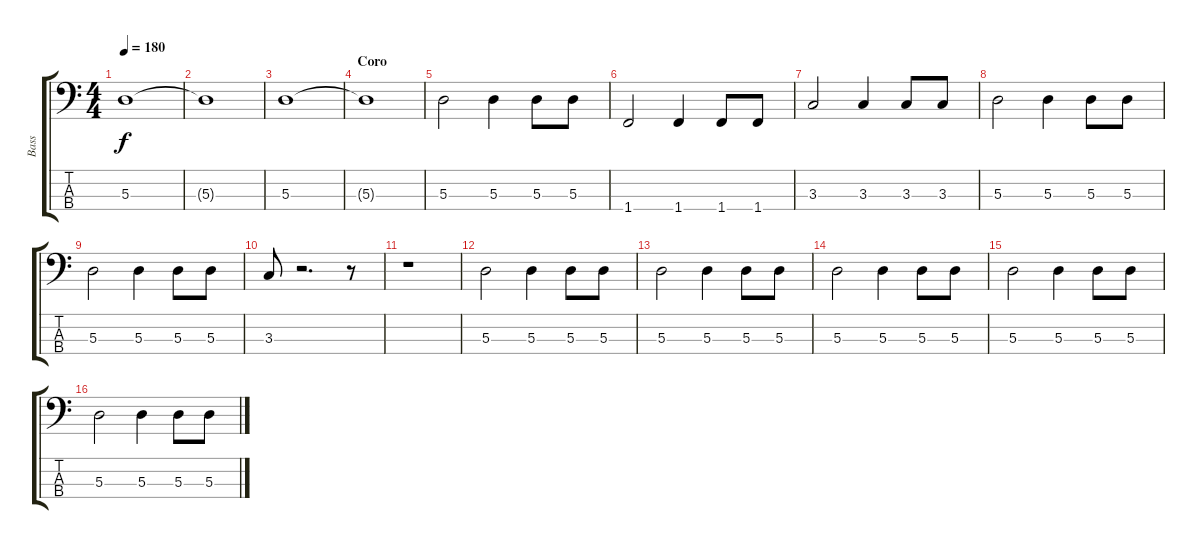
\track ("Bass" "Bass") {instrument electricbassfinger}
\staff {score tabs}
\tuning (G2 D2 A1 E1) {hide}
\ts (4 4)
\tempo 180
\clef f4
\ks c
5.3.1{dy f} |
5.3{t}.1 |
5.3.1 |
\section ("" "Coro")
5.3{t}.1 |
5.3.2 5.3.4 5.3.8 5.3.8 |
1.4.2 1.4.4 1.4.8 1.4.8 |
3.3.2 3.3.4 3.3.8 3.3.8 |
5.3.2 5.3.4 5.3.8 5.3.8 |
5.3.2 5.3.4 5.3.8 5.3.8 |
3.3.8 r.2{d} r.8 |
r.1 |
5.3.2 5.3.4 5.3.8 5.3.8 |
5.3.2 5.3.4 5.3.8 5.3.8 |
5.3.2 5.3.4 5.3.8 5.3.8 |
5.3.2 5.3.4 5.3.8 5.3.8 |
5.3.2 5.3.4 5.3.8 5.3.8
